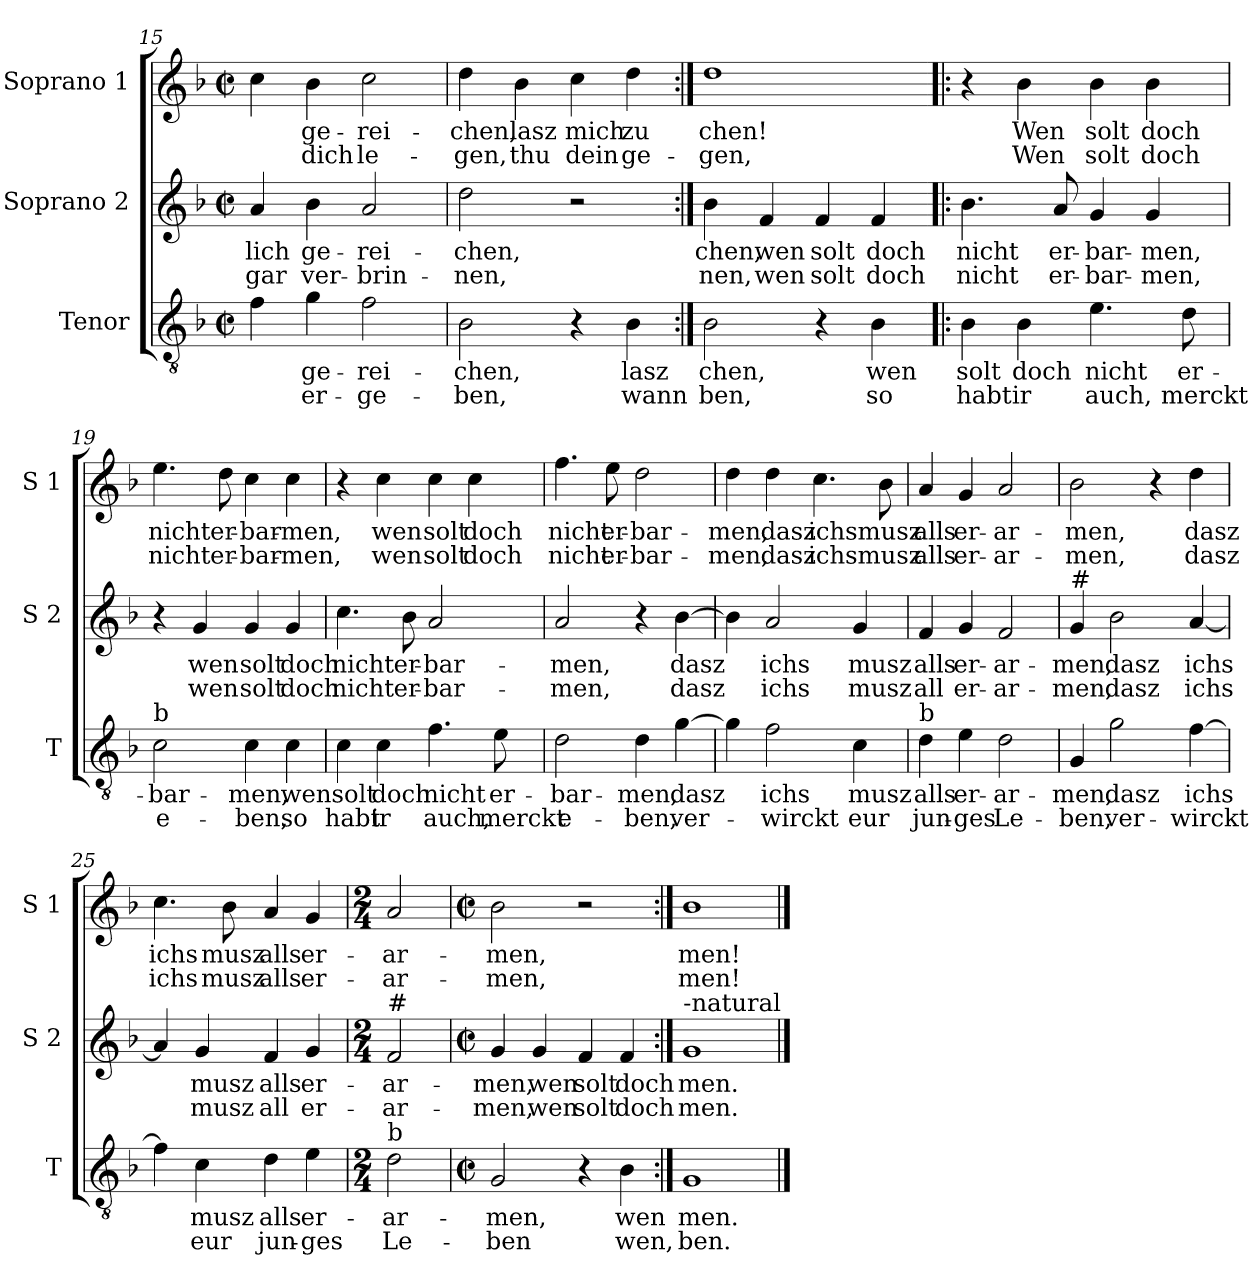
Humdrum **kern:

**kern	**text	**text	**kern	**text	**text	**kern	**text	**text
*part3	*part3	*part3	*part2	*part2	*part2	*part1	*part1	*part1
*staff3	*staff3	*staff3	*staff2	*staff2	*staff2	*staff1	*staff1	*staff1
*I"Tenor	*	*	*I"Soprano 2	*	*	*I"Soprano 1	*	*
*I'T	*	*	*I'S 2	*	*	*I'S 1	*	*
!!LO:PB:g=z
*clefGv2	*	*	*clefG2	*	*	*clefG2	*	*
*k[b-]	*	*	*k[b-]	*	*	*k[b-]	*	*
*F:	*	*	*F:	*	*	*F:	*	*
*M2/2	*	*	*M2/2	*	*	*M2/2	*	*
*met(c|)	*	*	*met(c|)	*	*	*met(c|)	*	*
=15	=15	=15	=15	=15	=15	=15	=15	=15
!	!	!	!	!LO:LY:b	!LO:LY:b	!	!	!
4f\	.	.	4a/	-lich	gar	4cc\	.	.
!	!LO:LY:b	!LO:LY:b	!	!LO:LY:b	!LO:LY:b	!	!LO:LY:b	!LO:LY:b
4g\	ge-	er-	4b-\	ge-	ver-	4b-\	ge-	dich
!	!LO:LY:b	!LO:LY:b	!	!LO:LY:b	!LO:LY:b	!	!LO:LY:b	!LO:LY:b
2f\	-rei-	-ge-	2a/	-rei-	-brin-	2cc\	-rei-	le-
=16	=16	=16	=16	=16	=16	=16	=16	=16
!	!LO:LY:b	!LO:LY:b	!	!LO:LY:b	!LO:LY:b	!	!LO:LY:b	!LO:LY:b
2B-\	-chen,	-ben,	2dd\	-chen,	-nen,	4dd\	-chen,	-gen,
!	!	!	!	!	!	!	!LO:LY:b	!LO:LY:b
.	.	.	.	.	.	4b-\	lasz	thu
!	!	!	!	!	!	!	!LO:LY:b	!LO:LY:b
4r	.	.	2r	.	.	4cc\	mich	dein
!	!LO:LY:b	!LO:LY:b	!	!	!	!	!LO:LY:b	!LO:LY:b
4B-\	lasz	wann	.	.	.	4dd\	zu	ge-
=17:|!	=17:|!	=17:|!	=17:|!	=17:|!	=17:|!	=17:|!	=17:|!	=17:|!
!	!LO:LY:b	!LO:LY:b	!	!LO:LY:b	!LO:LY:b	!	!LO:LY:b	!LO:LY:b
2B-\	chen,	ben,	4b-\	chen,	nen,	1dd	chen!	-gen,
!	!	!	!	!LO:LY:b	!LO:LY:b	!	!	!
.	.	.	4f/	wen	wen	.	.	.
!	!	!	!	!LO:LY:b	!LO:LY:b	!	!	!
4r	.	.	4f/	solt	solt	.	.	.
!	!LO:LY:b	!LO:LY:b	!	!LO:LY:b	!LO:LY:b	!	!	!
4B-\	wen	so	4f/	doch	doch	.	.	.
=18!|:	=18!|:	=18!|:	=18!|:	=18!|:	=18!|:	=18!|:	=18!|:	=18!|:
!	!LO:LY:b	!LO:LY:b	!	!LO:LY:b	!LO:LY:b	!	!	!
4B-\	solt	habt	4.b-\	nicht	nicht	4r	.	.
!	!LO:LY:b	!LO:LY:b	!	!	!	!	!LO:LY:b	!LO:LY:b
4B-\	doch	ir	.	.	.	4b-\	Wen	Wen
!	!	!	!	!LO:LY:b	!LO:LY:b	!	!	!
.	.	.	8a/	er-	er-	.	.	.
!	!LO:LY:b	!LO:LY:b	!	!LO:LY:b	!LO:LY:b	!	!LO:LY:b	!LO:LY:b
4.e\	nicht	auch,	4g/	-bar-	-bar-	4b-\	solt	solt
!	!	!	!	!LO:LY:b	!LO:LY:b	!	!LO:LY:b	!LO:LY:b
.	.	.	4g/	-men,	-men,	4b-\	doch	doch
!	!LO:LY:b	!LO:LY:b	!	!	!	!	!	!
8d\	er-	merckt	.	.	.	.	.	.
=19	=19	=19	=19	=19	=19	=19	=19	=19
!LO:TX:a:t=b	!	!	!	!	!	!	!	!
!	!LO:LY:b	!LO:LY:b	!	!	!	!	!LO:LY:b	!LO:LY:b
2c\	-bar-	e-	4r	.	.	4.ee\	nicht	nicht
!	!	!	!	!LO:LY:b	!LO:LY:b	!	!	!
.	.	.	4g/	wen	wen	.	.	.
!	!	!	!	!	!	!	!LO:LY:b	!LO:LY:b
.	.	.	.	.	.	8dd\	er-	er-
!	!LO:LY:b	!LO:LY:b	!	!LO:LY:b	!LO:LY:b	!	!LO:LY:b	!LO:LY:b
4c\	-men,	-ben,	4g/	solt	solt	4cc\	-bar-	-bar-
!	!LO:LY:b	!LO:LY:b	!	!LO:LY:b	!LO:LY:b	!	!LO:LY:b	!LO:LY:b
4c\	wen	so	4g/	doch	doch	4cc\	-men,	-men,
!!LO:LB:g=z
=20	=20	=20	=20	=20	=20	=20	=20	=20
!	!LO:LY:b	!LO:LY:b	!	!LO:LY:b	!LO:LY:b	!	!	!
4c\	solt	habt	4.cc\	nicht	nicht	4r	.	.
!	!LO:LY:b	!LO:LY:b	!	!	!	!	!LO:LY:b	!LO:LY:b
4c\	doch	ir	.	.	.	4cc\	wen	wen
!	!	!	!	!LO:LY:b	!LO:LY:b	!	!	!
.	.	.	8b-\	er-	er-	.	.	.
!	!LO:LY:b	!LO:LY:b	!	!LO:LY:b	!LO:LY:b	!	!LO:LY:b	!LO:LY:b
4.f\	nicht	auch,	2a/	-bar-	-bar-	4cc\	solt	solt
!	!	!	!	!	!	!	!LO:LY:b	!LO:LY:b
.	.	.	.	.	.	4cc\	doch	doch
!	!LO:LY:b	!LO:LY:b	!	!	!	!	!	!
8e\	er-	merckt	.	.	.	.	.	.
=21	=21	=21	=21	=21	=21	=21	=21	=21
!	!LO:LY:b	!LO:LY:b	!	!LO:LY:b	!LO:LY:b	!	!LO:LY:b	!LO:LY:b
2d\	-bar-	e-	2a/	-men,	-men,	4.ff\	nicht	nicht
!	!	!	!	!	!	!	!LO:LY:b	!LO:LY:b
.	.	.	.	.	.	8ee\	er-	er-
!	!LO:LY:b	!LO:LY:b	!	!	!	!	!LO:LY:b	!LO:LY:b
4d\	-men,	-ben,	4r	.	.	2dd\	-bar-	-bar-
!	!LO:LY:b	!LO:LY:b	!	!LO:LY:b	!LO:LY:b	!	!	!
[4g\	dasz	ver-	[4b-\	dasz	dasz	.	.	.
=22	=22	=22	=22	=22	=22	=22	=22	=22
!	!	!	!	!	!	!	!LO:LY:b	!LO:LY:b
4g\]	.	.	4b-\]	.	.	4dd\	-men,	-men,
!	!LO:LY:b	!LO:LY:b	!	!LO:LY:b	!LO:LY:b	!	!LO:LY:b	!LO:LY:b
2f\	ichs	-wirckt	2a/	ichs	ichs	4dd\	dasz	dasz
!	!	!	!	!	!	!	!LO:LY:b	!LO:LY:b
.	.	.	.	.	.	4.cc\	ichs	ichs
!	!LO:LY:b	!LO:LY:b	!	!LO:LY:b	!LO:LY:b	!	!	!
4c\	musz	eur	4g/	musz	musz	.	.	.
!	!	!	!	!	!	!	!LO:LY:b	!LO:LY:b
.	.	.	.	.	.	8b-\	musz	musz
=23	=23	=23	=23	=23	=23	=23	=23	=23
!LO:TX:a:t=b	!	!	!	!	!	!	!	!
!	!LO:LY:b	!LO:LY:b	!	!LO:LY:b	!LO:LY:b	!	!LO:LY:b	!LO:LY:b
4d\	alls	jun-	4f/	alls	all	4a/	alls	alls
!	!LO:LY:b	!LO:LY:b	!	!LO:LY:b	!LO:LY:b	!	!LO:LY:b	!LO:LY:b
4e\	er-	-ges	4g/	er-	er-	4g/	er-	er-
!	!LO:LY:b	!LO:LY:b	!	!LO:LY:b	!LO:LY:b	!	!LO:LY:b	!LO:LY:b
2d\	-ar-	Le-	2f/	-ar-	-ar-	2a/	-ar-	-ar-
=24	=24	=24	=24	=24	=24	=24	=24	=24
!	!	!	!LO:TX:a:t=#	!	!	!	!	!
!	!LO:LY:b	!LO:LY:b	!	!LO:LY:b	!LO:LY:b	!	!LO:LY:b	!LO:LY:b
4G/	-men,	-ben,	4g/	-men,	-men,	2b-\	-men,	-men,
!	!LO:LY:b	!LO:LY:b	!	!LO:LY:b	!LO:LY:b	!	!	!
2g\	dasz	ver-	2b-\	dasz	dasz	.	.	.
.	.	.	.	.	.	4r	.	.
!	!LO:LY:b	!LO:LY:b	!	!LO:LY:b	!LO:LY:b	!	!LO:LY:b	!LO:LY:b
[4f\	ichs	-wirckt	[4a/	ichs	ichs	4dd\	dasz	dasz
!!LO:LB:g=z
=25	=25	=25	=25	=25	=25	=25	=25	=25
!	!	!	!	!	!	!	!LO:LY:b	!LO:LY:b
4f\]	.	.	4a/]	.	.	4.cc\	ichs	ichs
!	!LO:LY:b	!LO:LY:b	!	!LO:LY:b	!LO:LY:b	!	!	!
4c\	musz	eur	4g/	musz	musz	.	.	.
!	!	!	!	!	!	!	!LO:LY:b	!LO:LY:b
.	.	.	.	.	.	8b-\	musz	musz
!	!LO:LY:b	!LO:LY:b	!	!LO:LY:b	!LO:LY:b	!	!LO:LY:b	!LO:LY:b
4d\	alls	jun-	4f/	alls	all	4a/	alls	alls
!	!LO:LY:b	!LO:LY:b	!	!LO:LY:b	!LO:LY:b	!	!LO:LY:b	!LO:LY:b
4e\	er-	-ges	4g/	er-	er-	4g/	er-	er-
=26	=26	=26	=26	=26	=26	=26	=26	=26
*M2/4	*	*	*M2/4	*	*	*M2/4	*	*
!	!	!	!LO:TX:a:t=#	!	!	!	!	!
!LO:TX:a:t=b	!	!	!	!	!	!	!	!
!	!LO:LY:b	!LO:LY:b	!	!LO:LY:b	!LO:LY:b	!	!LO:LY:b	!LO:LY:b
2d\	-ar-	Le-	2f/	-ar-	-ar-	2a/	-ar-	-ar-
=27	=27	=27	=27	=27	=27	=27	=27	=27
*M2/2	*	*	*M2/2	*	*	*M2/2	*	*
*met(c|)	*	*	*met(c|)	*	*	*met(c|)	*	*
!	!LO:LY:b	!LO:LY:b	!	!LO:LY:b	!LO:LY:b	!	!LO:LY:b	!LO:LY:b
2G/	-men,	-ben	4g/	-men,	-men,	2b-\	-men,	-men,
!	!	!	!	!LO:LY:b	!LO:LY:b	!	!	!
.	.	.	4g/	wen	wen	.	.	.
!	!	!	!	!LO:LY:b	!LO:LY:b	!	!	!
4r	.	.	4f/	solt	solt	2r	.	.
!	!LO:LY:b	!LO:LY:b	!	!LO:LY:b	!LO:LY:b	!	!	!
4B-\	wen	wen,	4f/	doch	doch	.	.	.
=28:|!	=28:|!	=28:|!	=28:|!	=28:|!	=28:|!	=28:|!	=28:|!	=28:|!
!	!	!	!LO:TX:a:t=-natural	!	!	!	!	!
!	!LO:LY:b	!LO:LY:b	!	!LO:LY:b	!LO:LY:b	!	!LO:LY:b	!LO:LY:b
1G	men.	ben.	1g	men.	men.	1b-	men!	men!
==	==	==	==	==	==	==	==	==
*-	*-	*-	*-	*-	*-	*-	*-	*-
